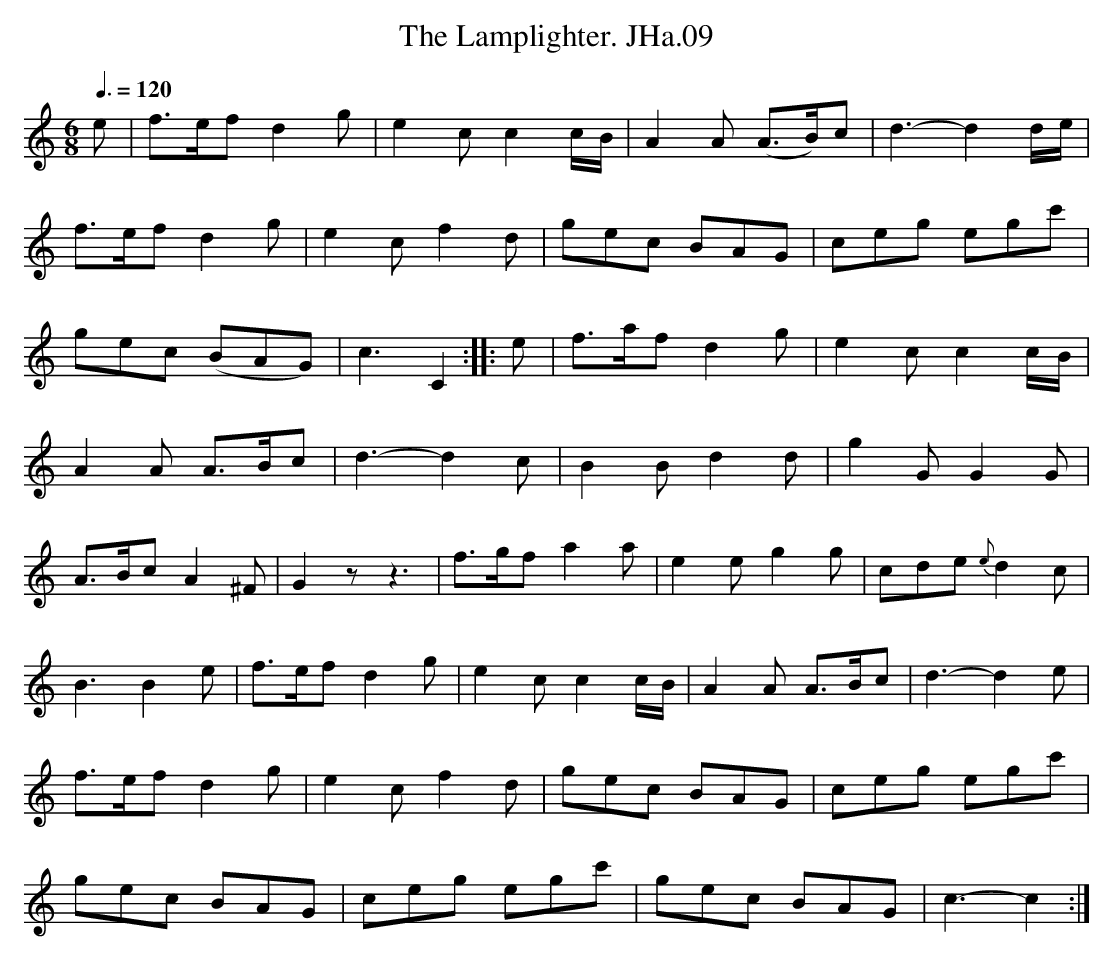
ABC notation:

X:1
T:Lamplighter. JHa.09, The
M:6/8
Q:3/8=120
L:1/8
K:C
e | f>ef d2g | e2c c2c/B/ | A2A (A>B)c | d3-d2 d/e/ |
f>ef d2g | e2c f2d | gec BAG | ceg egc' |
gec (BAG) | c3 C2 :||: e | f>af d2g | e2c c2c/B/ |
A2A A>Bc | d3-d2c | B2Bd2d | g2GG2G |
A>Bc A2^F | G2z z3 | f>gf a2a | e2eg2g | cde {e}d2c |
B3B2e | f>ef d2g | e2c c2 c/B/ | A2A A>Bc | d3-d2e |
f>ef d2g | e2c f2d | gec BAG | ceg egc' |
gec BAG | ceg egc' | gec BAG | c3-c2 :|
